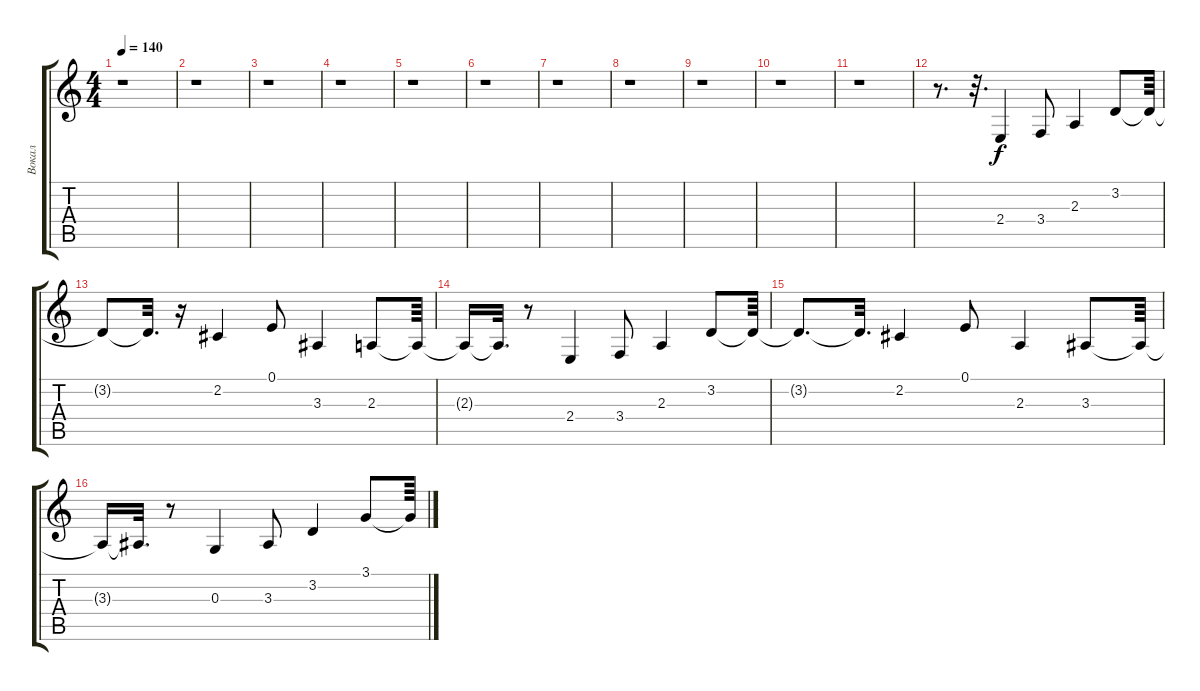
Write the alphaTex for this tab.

\track ("Вокал" "Вокал") {instrument fx5brightness}
\staff {score tabs}
\tuning (E4 B3 G3 D3 A2 E2) {hide}
\ts (4 4)
\tempo 140
\clef g2
\ks c
r.1{dy f} |
r.1 |
r.1 |
r.1 |
r.1 |
r.1 |
r.1 |
r.1 |
r.1 |
r.1 |
r.1 |
r.8{d} r.32{d} 2.4.4 3.4.8 2.3.4 3.2.8 3.2{t}.64 |
3.2{t}.8 3.2{t}.32{d} r.16 2.2.4 0.1.8 3.3.4 2.3.8 2.3{t}.64 |
2.3{t}.16 2.3{t}.32{d} r.8 2.4.4 3.4.8 2.3.4 3.2.8 3.2{t}.64 |
3.2{t}.8{d} 3.2{t}.32{d} 2.2.4 0.1.8 2.3.4 3.3.8 3.3{t}.64 |
3.3{t}.16 3.3{t}.32{d} r.8 0.3.4 3.3.8 3.2.4 3.1.8 3.1{t}.64
